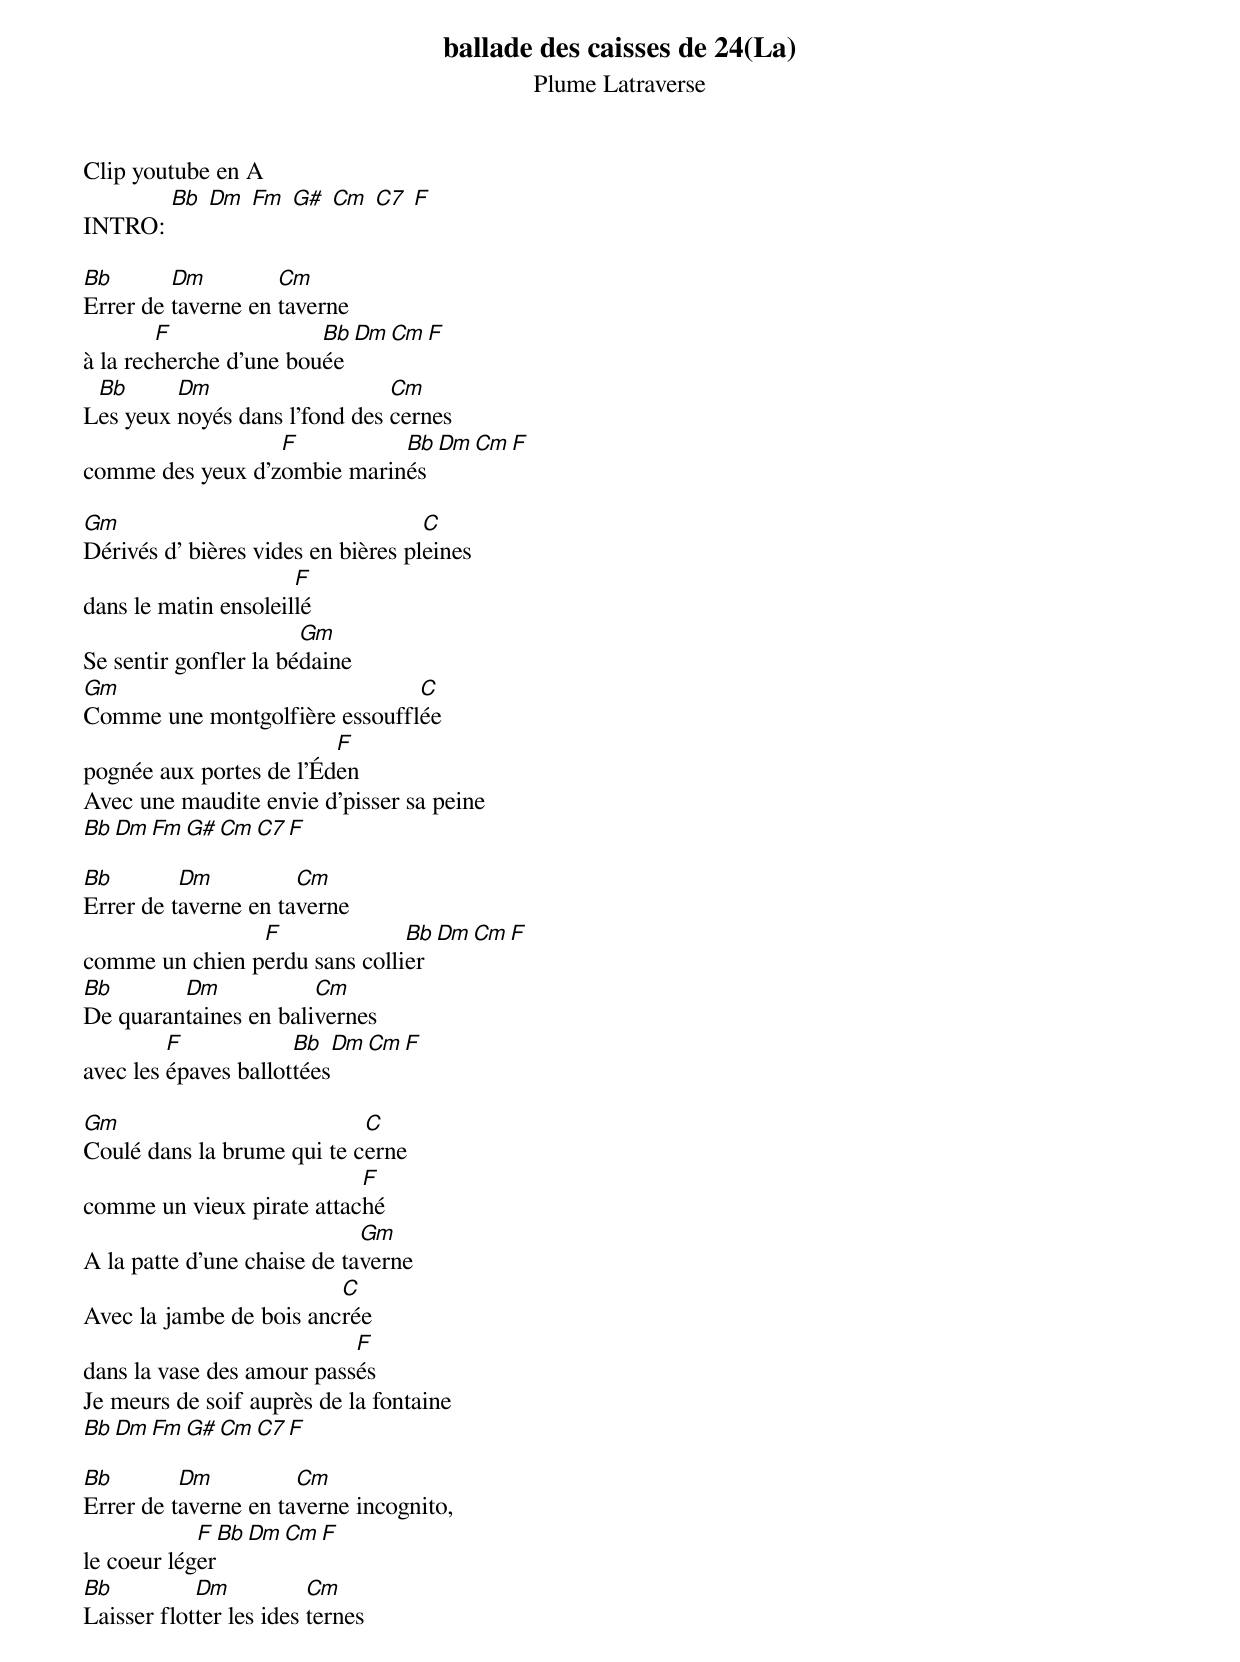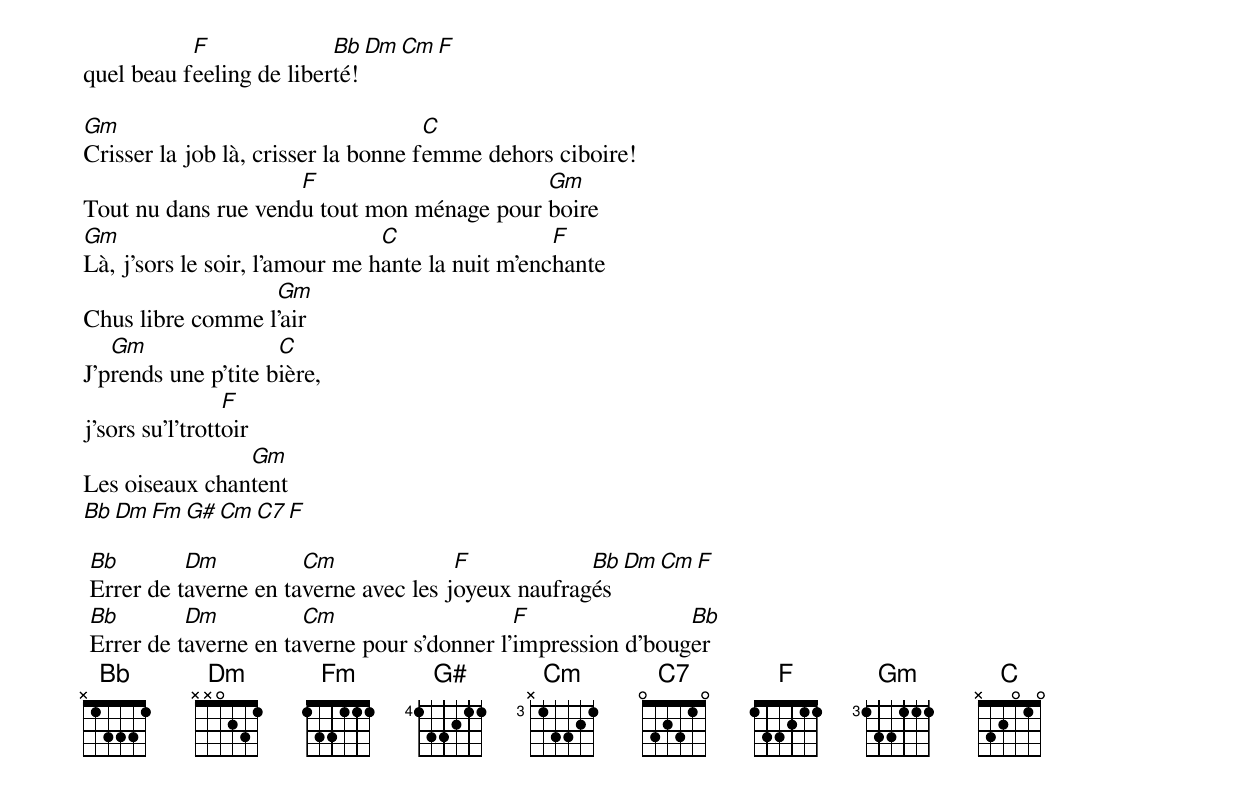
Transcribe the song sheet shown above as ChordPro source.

{t:ballade des caisses de 24(La)}
{st:Plume Latraverse}
<a href="https://www.youtube.com/watch?v=BlAmCCBx5-s" target="_blank">Clip youtube en A</a>
INTRO: [Bb] [Dm] [Fm] [G#] [Cm] [C7] [F]

[Bb]Errer de [Dm]taverne en [Cm]taverne
à la rec[F]herche d'une bou[Bb]ée[Dm][Cm][F]
L[Bb]es yeux [Dm]noyés dans l'fond des [Cm]cernes
comme des yeux d'z[F]ombie marin[Bb]és[Dm][Cm][F]

[Gm]Dérivés d' bières vides en bières pl[C]eines
dans le matin ensoleil[F]lé
Se sentir gonfler la bé[Gm]daine
[Gm]Comme une montgolfière essouffl[C]ée
pognée aux portes de l'Éd[F]en
Avec une maudite envie d'pisser sa peine
[Bb][Dm][Fm][G#][Cm][C7][F]

[Bb]Errer de t[Dm]averne en ta[Cm]verne
comme un chien p[F]erdu sans colli[Bb]er[Dm][Cm][F]
[Bb]De quaran[Dm]taines en bali[Cm]vernes
avec les [F]épaves ballot[Bb]tées[Dm][Cm][F]

[Gm]Coulé dans la brume qui te c[C]erne
comme un vieux pirate attac[F]hé
A la patte d'une chaise de ta[Gm]verne
Avec la jambe de bois anc[C]rée
dans la vase des amour pass[F]és
Je meurs de soif auprès de la fontaine
[Bb][Dm][Fm][G#][Cm][C7][F]

[Bb]Errer de t[Dm]averne en ta[Cm]verne incognito,
le coeur lég[F]er[Bb][Dm][Cm][F]
[Bb]Laisser flot[Dm]ter les ides [Cm]ternes
quel beau f[F]eeling de liber[Bb]té![Dm][Cm][F]

[Gm]Crisser la job là, crisser la bonne f[C]emme dehors ciboire!
Tout nu dans rue vend[F]u tout mon ménage pour [Gm]boire
[Gm]Là, j'sors le soir, l'amour me h[C]ante la nuit m'enc[F]hante
Chus libre comme l[Gm]'air
J'p[Gm]rends une p'tite b[C]ière,
j'sors su'l'trott[F]oir
Les oiseaux chan[Gm]tent
[Bb][Dm][Fm][G#][Cm][C7][F]

 [Bb]Errer de t[Dm]averne en ta[Cm]verne avec les j[F]oyeux naufrag[Bb]és[Dm][Cm][F]
 [Bb]Errer de t[Dm]averne en ta[Cm]verne pour s'donner l'[F]impression d'boug[Bb]er
